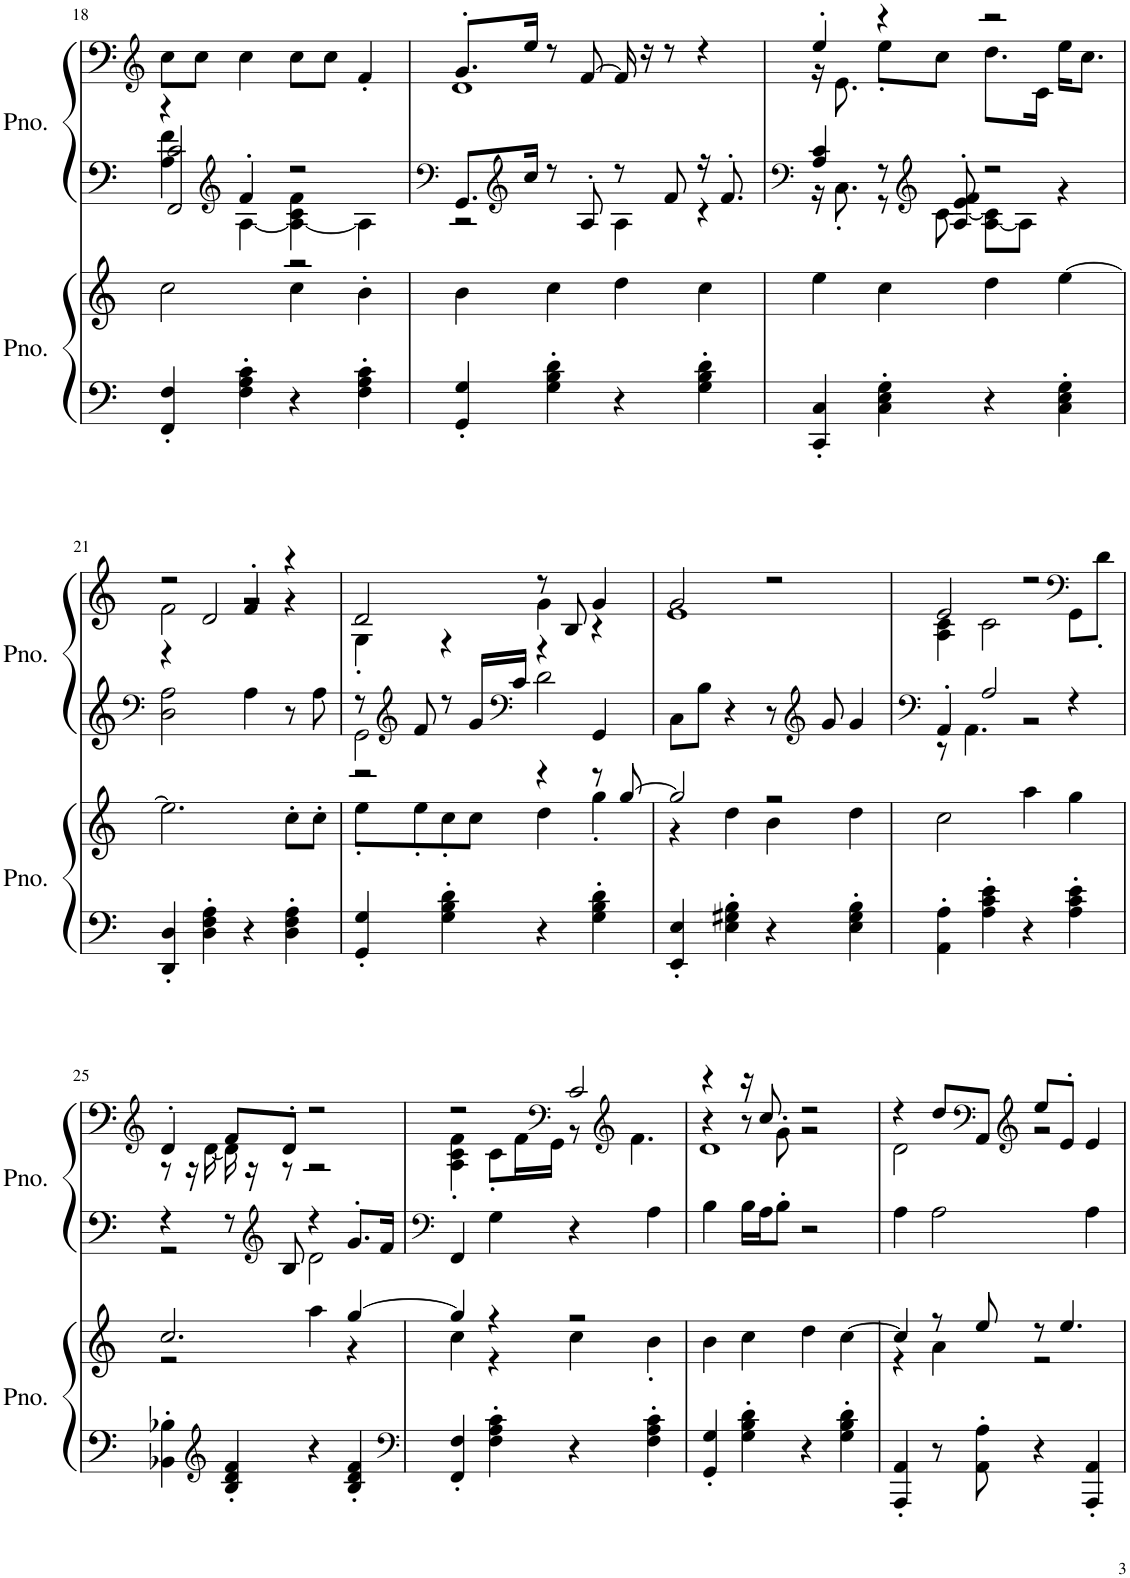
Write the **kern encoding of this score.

**kern	**kern	**kern	**kern
*part2	*part2	*part1	*part1
*staff4	*staff3	*staff2	*staff1
*I"Piano	*	*I"Piano	*
*I'Pno.	*	*I'Pno.	*
!!LO:PB:g=z
*clefF4	*clefG2	*clefF4	*clefG2
*k[]	*k[]	*k[]	*k[]
*M4/4	*M4/4	*M4/4	*M4/4
=18	=18	=18	=18
*	*	*^	*
*	*	*	*^	*
4FF/' 4F/'	2cc\	4r	4A\ 4f\	2FF/ 2c/	8cc\L
.	.	.	.	.	8cc\J
*	*	*clefG2	*	*	*
4F\' 4A\' 4c\'	.	4f'/	[4A\	.	4cc\
4r	4cc\	2r	4A\_ 4c\ 4f\	2r	8cc\L
.	.	.	.	.	8cc\J
4F\' 4A\' 4c\'	4b'\	.	4A\]	.	4f'/
*	*	*v	*v	*v	*
=19	=19	=19	=19
*	*	*clefF4	*
*	*	*^	*^
4GG/' 4G/'	4b\	8.GG/L	2r	8.g'/L	1d
*	*	*clefG2	*	*	*
.	.	16cc/Jk	.	16ee/Jk	.
4G\' 4B\' 4d\'	4cc\	8r	.	8r	.
.	.	8A'/	.	[8f/	.
4r	4dd\	8r	4A\	16f/]	.
.	.	.	.	16r	.
.	.	8f/	.	8r	.
4G\' 4B\' 4d\'	4cc\	16r	4r	4r	.
.	.	8.f'/	.	.	.
=20	=20	=20	=20	=20	=20
*	*	*clefF4	*	*	*
4CC/' 4C/'	4ee\	4A/ 4c/	16r	4ee'/	16r
.	.	.	8.C'\	.	8.e\
4C\' 4E\' 4G\'	4cc\	8r	8r	4r	8ee'\L
*	*	*clefG2	*	*	*
.	.	8A/' 8e/' 8f/'	[8c\	.	8cc\J
4r	4dd\	2r	[8A\ 8c\]L	2r	8.dd\L
.	.	.	8A\J]	.	.
.	.	.	.	.	16c\Jk
4C\' 4E\' 4G\'	[4ee\	.	4r	.	16ee\KL
.	.	.	.	.	8.cc\J
*	*	*v	*v	*	*
*	*	*	*v	*v
!!LO:LB:g=z
=21	=21	=21	=21
*	*	*clefF4	*
*	*	*	*^
*	*	*	*	*^
4DD/' 4D/'	2.ee\]	2D\ 2A\	2r	2f\	4r
4D\' 4F\' 4A\'	.	.	.	.	2d/
4r	.	4A\	4f'/	2r	.
4D\' 4F\' 4A\'	8cc'\L	8r	4r	.	4r
.	8cc'\J	8A\	.	.	.
*	*	*	*	*v	*v
=22	=22	=22	=22	=22
*	*^	*^	*	*
4GG/' 4G/'	2r	8ee'\L	8r	2GG\	2d/	4G'\
*	*	*	*clefG2	*	*	*
.	.	8ee'\	8f/	.	.	.
4G\' 4B\' 4d\'	.	8cc'\	8r	.	.	4r
.	.	8cc\J	16g/LL	.	.	.
*	*	*	*clefF4	*	*	*
.	.	.	16c/JJ	.	.	.
4r	4r	4dd\	4r	2d\	8r	4g\
.	.	.	.	.	8B/	.
4G\' 4B\' 4d\'	8r	4gg'\	4GG/	.	4g/	4r
.	[8gg/	.	.	.	.	.
*	*	*	*v	*v	*	*
=23	=23	=23	=23	=23	=23
4EE/' 4E/'	2gg/]	4r	8C\L	2g/	1e
.	.	.	8B\J	.	.
4E\' 4G#X\' 4B\'	.	4dd\	4r	.	.
4r	2r	4b\	8r	2r	.
*	*	*	*clefG2	*	*
.	.	.	8g/	.	.
4E\' 4G#\' 4B\'	.	4dd\	4g/	.	.
*	*v	*v	*	*	*
=24	=24	=24	=24	=24
*	*	*clefF4	*	*
*	*	*^	*	*
4AA\' 4A\'	2cc\	4AA'/	8r	2e/	4A\ 4c\
.	.	.	4.AA\	.	.
4A\' 4c\' 4e\'	.	2A/	.	.	2c\
4r	4aa\	.	2r	2r	.
*	*	*	*	*clefF4	*
4A\' 4c\' 4e\'	4gg\	4r	.	.	8GG\L
.	.	.	.	.	8d'\J
!!LO:LB:g=z	!!
=25	=25	=25	=25	=25	=25
*	*	*	*	*clefG2	*
*	*^	*	*	*	*
4BB-X\' 4B-X\'	2.cc/	2r	4r	2r	4d'/	8r
.	.	.	.	.	.	16r
.	.	.	.	.	.	[16d\
*clefG2	*	*	*	*	*	*
4B-/' 4d/' 4f/'	.	.	8r	.	8f/L	16d\]
.	.	.	.	.	.	16r
*	*	*	*clefG2	*	*	*
.	.	.	8B/	.	8d'/J	8r
4r	.	4aa\	4r	2d\	2r	2r
4B-/' 4d/' 4f/'	[4gg/	4r	8.g'/L	.	.	.
.	.	.	16f/Jk	.	.	.
*	*	*	*v	*v	*	*
=26	=26	=26	=26	=26	=26
*clefF4	*	*	*clefF4	*	*
4FF/' 4F/'	4gg/]	4cc\	4FF/	2r	4A\' 4c\' 4f\'
4F\' 4A\' 4c\'	4r	4r	4G\	.	8c'\L
.	.	.	.	.	16f\L
*	*	*	*	*clefF4	*
.	.	.	.	.	16GG\JJ
4r	2r	4cc\	4r	2c/	8r
*	*	*	*	*clefG2	*
.	.	.	.	.	4.f\
4F\' 4A\' 4c\'	.	4b'\	4A\	.	.
*	*v	*v	*	*	*
=27	=27	=27	=27	=27
*	*	*	*	*^
4GG/' 4G/'	4b\	4B\	4r	4r	1d
4G\' 4B\' 4d\'	4cc\	16B\LL	16r	8r	.
.	.	16A\J	8.cc/	.	.
.	.	8B'\J	.	8g\	.
4r	4dd\	2r	2r	2r	.
4G\' 4B\' 4d\'	[4cc\	.	.	.	.
*	*	*	*	*v	*v
=28	=28	=28	=28	=28
*	*^	*	*	*
4AAA/' 4AA/'	4cc/]	4r	4A\	4r	2d\
8r	8r	4a\	2A\	8dd/L	.
*	*	*	*	*clefF4	*
8AA\' 8A\'	8ee/	.	.	8AA/J	.
*	*	*	*	*clefG2	*
4r	8r	2r	.	8ee/L	2r
.	4.ee/	.	.	8e'/J	.
4AAA/' 4AA/'	.	.	4A\	4e/	.
*	*v	*v	*	*v	*v
=	=	=	=
*-	*-	*-	*-
